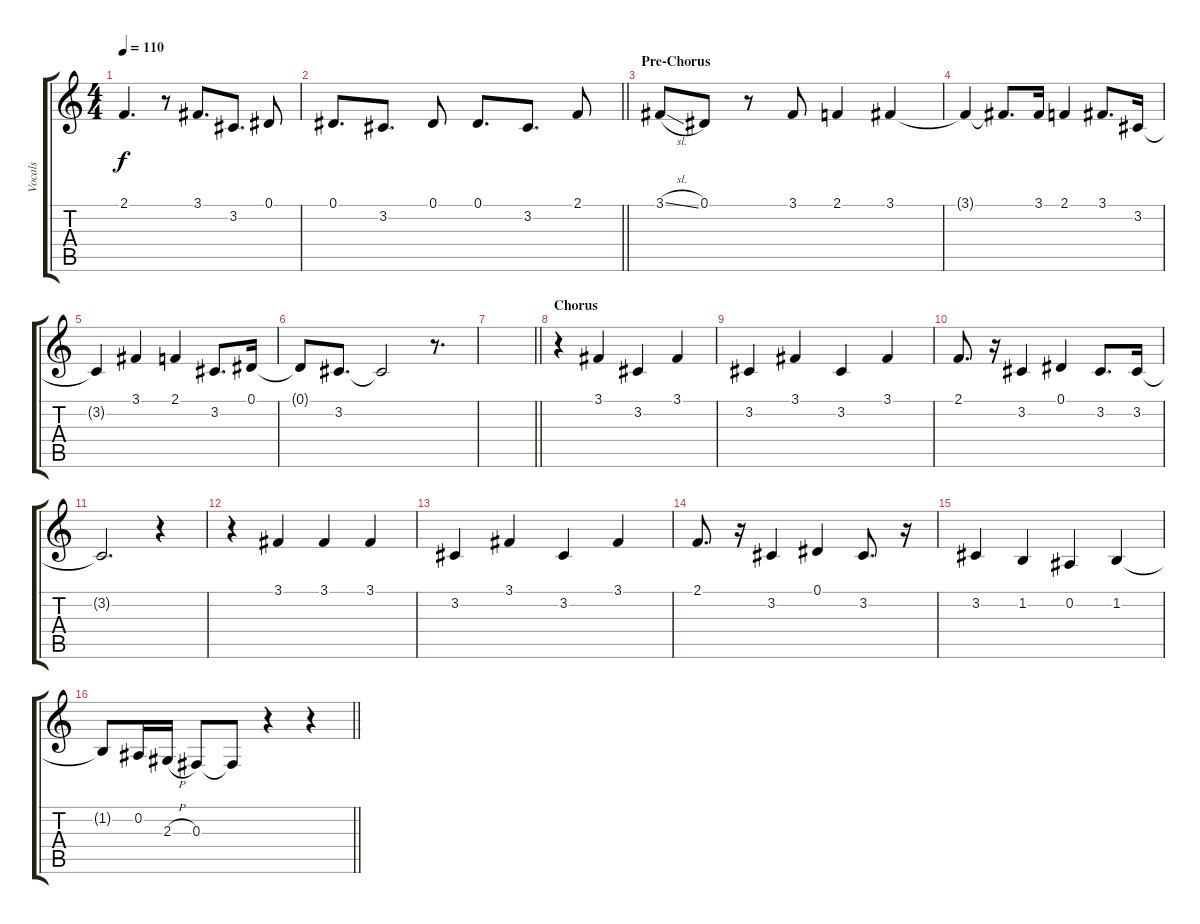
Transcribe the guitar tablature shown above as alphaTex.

\track ("Vocals" "Vocals") {instrument altosax}
\staff {score tabs}
\tuning (Eb4 Bb3 Gb3 Db3 Ab2 Eb2) {hide}
\ts (4 4)
\tempo 110
\clef g2
\ks c
2.1.4{d dy f} r.8 3.1.8{d} 3.2.8{d} 0.1.8 |
\barLineRight lightlight
0.1.8{d} 3.2.8{d} 0.1.8 0.1.8{d} 3.2.8{d} 2.1.8 |
\section ("" "Pre-Chorus")
3.1{sl}.8 0.1.8 r.8 3.1.8 2.1.4 3.1.4 |
3.1{t}.4 3.1{t}.8{d} 3.1.16 2.1.4 3.1.8{d} 3.2.16 |
3.2{t}.4 3.1.4 2.1.4 3.2.8{d} 0.1.16 |
0.1{t}.8 3.2.8{d} 3.2{t}.2 r.8{d} |
\barLineRight lightlight
|
\section ("" "Chorus")
r.4 3.1.4 3.2.4 3.1.4 |
3.2.4 3.1.4 3.2.4 3.1.4 |
2.1.8{d} r.16 3.2.4 0.1.4 3.2.8{d} 3.2.16 |
3.2{t}.2{d} r.4 |
r.4 3.1.4 3.1.4 3.1.4 |
3.2.4 3.1.4 3.2.4 3.1.4 |
2.1.8{d} r.16 3.2.4 0.1.4 3.2.8{d} r.16 |
3.2.4 1.2.4 0.2.4 1.2.4 |
\barLineRight lightlight
1.2{t}.8 0.2.16 2.3{h}.16 0.3.8 0.3{t}.8 r.4 r.4
